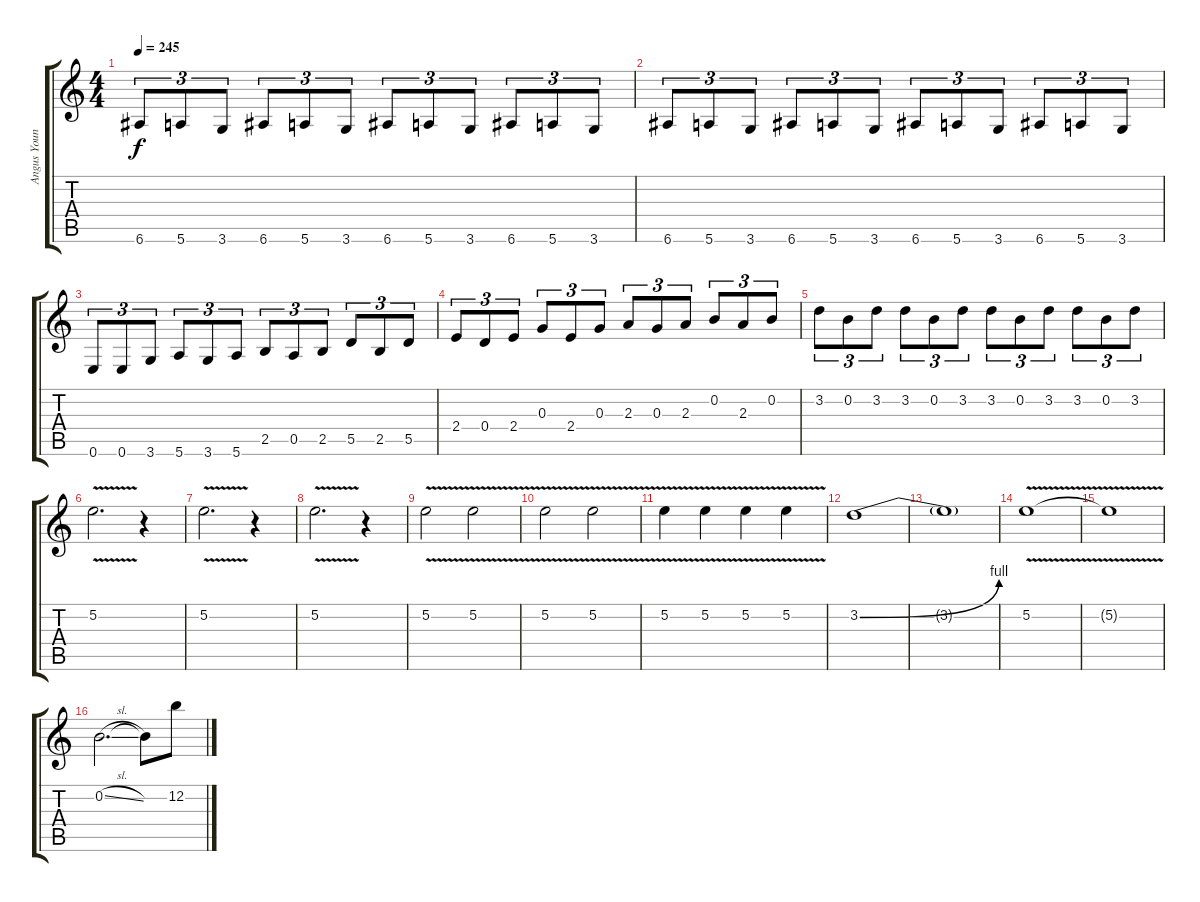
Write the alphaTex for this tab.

\track ("Angus Young" "Angus Youn") {instrument overdrivenguitar}
\staff {score tabs}
\tuning (E4 B3 G3 D3 A2 E2) {hide}
\ts (4 4)
\tempo 245
\clef g2
\ks c
6.6.8{tu (3 2) dy f} 5.6.8{tu (3 2)} 3.6.8{tu (3 2)} 6.6.8{tu (3 2)} 5.6.8{tu (3 2)} 3.6.8{tu (3 2)} 6.6.8{tu (3 2)} 5.6.8{tu (3 2)} 3.6.8{tu (3 2)} 6.6.8{tu (3 2)} 5.6.8{tu (3 2)} 3.6.8{tu (3 2)} |
6.6.8{tu (3 2)} 5.6.8{tu (3 2)} 3.6.8{tu (3 2)} 6.6.8{tu (3 2)} 5.6.8{tu (3 2)} 3.6.8{tu (3 2)} 6.6.8{tu (3 2)} 5.6.8{tu (3 2)} 3.6.8{tu (3 2)} 6.6.8{tu (3 2)} 5.6.8{tu (3 2)} 3.6.8{tu (3 2)} |
0.6.8{tu (3 2)} 0.6.8{tu (3 2)} 3.6.8{tu (3 2)} 5.6.8{tu (3 2)} 3.6.8{tu (3 2)} 5.6.8{tu (3 2)} 2.5.8{tu (3 2)} 0.5.8{tu (3 2)} 2.5.8{tu (3 2)} 5.5.8{tu (3 2)} 2.5.8{tu (3 2)} 5.5.8{tu (3 2)} |
2.4.8{tu (3 2)} 0.4.8{tu (3 2)} 2.4.8{tu (3 2)} 0.3.8{tu (3 2)} 2.4.8{tu (3 2)} 0.3.8{tu (3 2)} 2.3.8{tu (3 2)} 0.3.8{tu (3 2)} 2.3.8{tu (3 2)} 0.2.8{tu (3 2)} 2.3.8{tu (3 2)} 0.2.8{tu (3 2)} |
3.2.8{tu (3 2)} 0.2.8{tu (3 2)} 3.2.8{tu (3 2)} 3.2.8{tu (3 2)} 0.2.8{tu (3 2)} 3.2.8{tu (3 2)} 3.2.8{tu (3 2)} 0.2.8{tu (3 2)} 3.2.8{tu (3 2)} 3.2.8{tu (3 2)} 0.2.8{tu (3 2)} 3.2.8{tu (3 2)} |
5.2{v}.2{d} r.4 |
5.2{v}.2{d} r.4 |
5.2{v}.2{d} r.4 |
5.2{v}.2 5.2{v}.2 |
5.2{v}.2 5.2{v}.2 |
5.2{v}.4 5.2{v}.4 5.2{v}.4 5.2{v}.4 |
3.2{be (bend 0 0 60 4)}.1 |
3.2{t}.1 |
5.2{v}.1 |
5.2{t}.1 |
0.2{sl}.2{d} 0.2{t}.8 12.2{sl}.8
